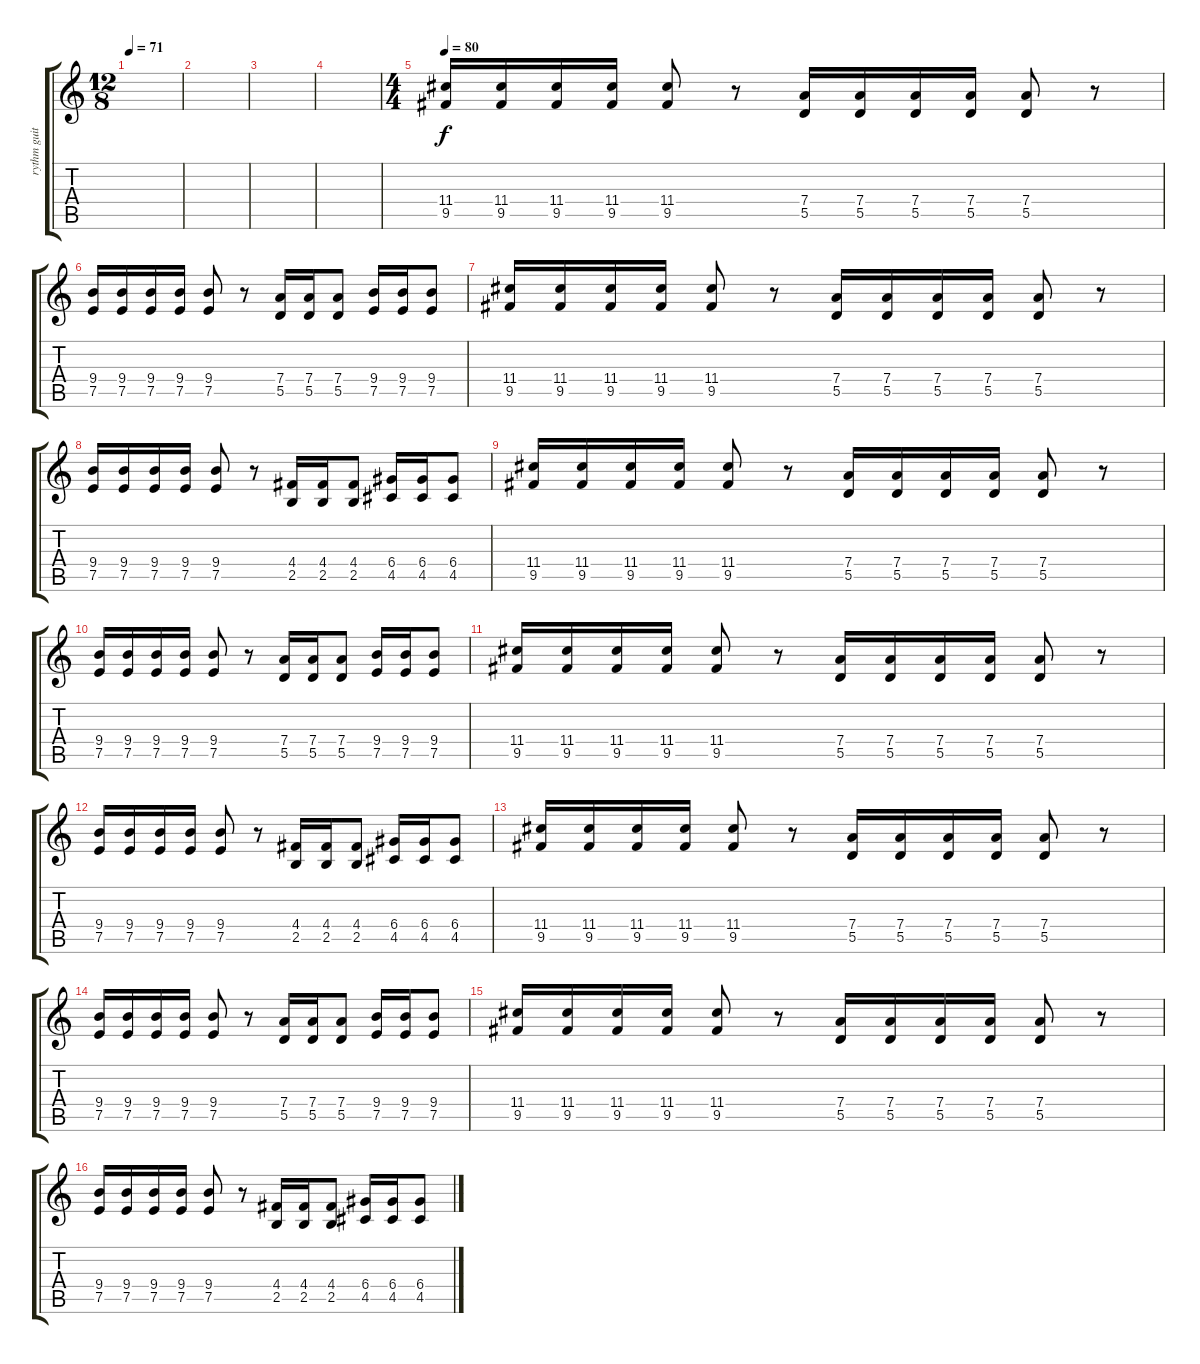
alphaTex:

\track ("rythm guitar" "rythm guit") {instrument overdrivenguitar}
\staff {score tabs}
\tuning (E4 B3 G3 D3 A2 E2) {hide}
\ts (12 8)
\tempo 71
\clef g2
\ks c
|
|
|
|
\ts (4 4)
\tempo 80
(11.4 9.5).16 (11.4 9.5).16 (11.4 9.5).16 (11.4 9.5).16 (11.4 9.5).8 r.8 (7.4 5.5).16 (7.4 5.5).16 (7.4 5.5).16 (7.4 5.5).16 (7.4 5.5).8 r.8 |
(9.4 7.5).16 (9.4 7.5).16 (9.4 7.5).16 (9.4 7.5).16 (9.4 7.5).8 r.8 (7.4 5.5).16 (7.4 5.5).16 (7.4 5.5).8 (9.4 7.5).16 (9.4 7.5).16 (9.4 7.5).8 |
(11.4 9.5).16 (11.4 9.5).16 (11.4 9.5).16 (11.4 9.5).16 (11.4 9.5).8 r.8 (7.4 5.5).16 (7.4 5.5).16 (7.4 5.5).16 (7.4 5.5).16 (7.4 5.5).8 r.8 |
(9.4 7.5).16 (9.4 7.5).16 (9.4 7.5).16 (9.4 7.5).16 (9.4 7.5).8 r.8 (4.4 2.5).16 (4.4 2.5).16 (4.4 2.5).8 (6.4 4.5).16 (6.4 4.5).16 (6.4 4.5).8 |
(11.4 9.5).16 (11.4 9.5).16 (11.4 9.5).16 (11.4 9.5).16 (11.4 9.5).8 r.8 (7.4 5.5).16 (7.4 5.5).16 (7.4 5.5).16 (7.4 5.5).16 (7.4 5.5).8 r.8 |
(9.4 7.5).16 (9.4 7.5).16 (9.4 7.5).16 (9.4 7.5).16 (9.4 7.5).8 r.8 (7.4 5.5).16 (7.4 5.5).16 (7.4 5.5).8 (9.4 7.5).16 (9.4 7.5).16 (9.4 7.5).8 |
(11.4 9.5).16 (11.4 9.5).16 (11.4 9.5).16 (11.4 9.5).16 (11.4 9.5).8 r.8 (7.4 5.5).16 (7.4 5.5).16 (7.4 5.5).16 (7.4 5.5).16 (7.4 5.5).8 r.8 |
(9.4 7.5).16 (9.4 7.5).16 (9.4 7.5).16 (9.4 7.5).16 (9.4 7.5).8 r.8 (4.4 2.5).16 (4.4 2.5).16 (4.4 2.5).8 (6.4 4.5).16 (6.4 4.5).16 (6.4 4.5).8 |
(11.4 9.5).16 (11.4 9.5).16 (11.4 9.5).16 (11.4 9.5).16 (11.4 9.5).8 r.8 (7.4 5.5).16 (7.4 5.5).16 (7.4 5.5).16 (7.4 5.5).16 (7.4 5.5).8 r.8 |
(9.4 7.5).16 (9.4 7.5).16 (9.4 7.5).16 (9.4 7.5).16 (9.4 7.5).8 r.8 (7.4 5.5).16 (7.4 5.5).16 (7.4 5.5).8 (9.4 7.5).16 (9.4 7.5).16 (9.4 7.5).8 |
(11.4 9.5).16 (11.4 9.5).16 (11.4 9.5).16 (11.4 9.5).16 (11.4 9.5).8 r.8 (7.4 5.5).16 (7.4 5.5).16 (7.4 5.5).16 (7.4 5.5).16 (7.4 5.5).8 r.8 |
(9.4 7.5).16 (9.4 7.5).16 (9.4 7.5).16 (9.4 7.5).16 (9.4 7.5).8 r.8 (4.4 2.5).16 (4.4 2.5).16 (4.4 2.5).8 (6.4 4.5).16 (6.4 4.5).16 (6.4 4.5).8
